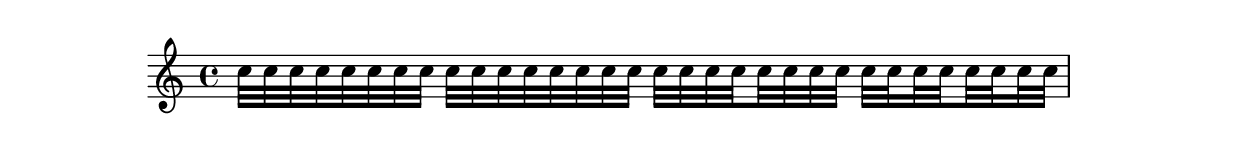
% Do not edit this file; it is automatically
% generated from Documentation/snippets/new
% This file is in the public domain.
%% Note: this file works from version 2.13.29
\version "2.13.36"

\header {
%% Translation of GIT committish: 190a067275167c6dc9dd0afef683d14d392b7033
  texidocfr = "
Les ligatures d'une succession de notes de durée inférieure à la croche
ne sont pas subdivisées par défaut.  Autrement dit, tous les traits de
ligature ( deux ou plus) seront continus.  Ce comportement peut être
modifié afin de diviser la ligature en sous-groupes grâce à la propriété
@code{subdivideBeams}.  Lorsqu'elle est activée, les ligatures seront
subdivisées selon un intervalle défini par @code{baseMoment}@tie{}; il n'y
aura alors plus qu'un seul trait de ligature entre chaque sous-groupe.
Par défaut, @code{baseMoment} fixe la valeur de référence par rapport à
la métrique en vigueur.  Il faudra donc lui fournir, à l'aide de la
fonction @code{ly:make-moment}, une fraction correspondant à la durée du
sous-groupe désiré comme dans l'exemple ci-dessous.  Gardez à l'esprit
que, si vous venez à modifier @code{baseMoment}, vous devrez
probablement adapter @code{beatStrusture} afin qu'il reste en adéquation
avec les nouvelles valeurs de @code{baseMoment}.

"
  doctitlefr = "Subdivision des ligatures"

  lsrtags = "rhythms"

  texidoc = "
The beams of consecutive 16th (or shorter) notes are, by default, not
subdivided.  That is, the three (or more) beams stretch unbroken over
entire groups of notes.  This behavior can be modified to subdivide
the beams into sub-groups by setting the property
@code{subdivideBeams}. When set, multiple beams will be subdivided at
intervals defined by the current value of @code{baseMoment} by reducing
the multiple beams to just one beam between the sub-groups. Note that
@code{baseMoment} defaults to one over the denominator of the current
time signature if not set explicitly. It must be set to a fraction
giving the duration of the beam sub-group using the
@code{ly:make-moment} function, as shown in this snippet. Also, when
@code{baseMoment} is changed, @code{beatStructure} should also be changed
to match the new @code{baseMoment}:

"
  doctitle = "Subdividing beams"
} % begin verbatim


\relative c'' {
  c32[ c c c c c c c]
  \set subdivideBeams = ##t
  c32[ c c c c c c c]

  % Set beam sub-group length to an eighth note
  \set baseMoment = #(ly:make-moment 1 8)
  \set beatStructure = #'(2 2 2 2)
  c32[ c c c c c c c]

  % Set beam sub-group length to a sixteenth note
  \set baseMoment = #(ly:make-moment 1 16)
  \set beatStructure = #'(4 4 4 4)
  c32[ c c c c c c c]
}

